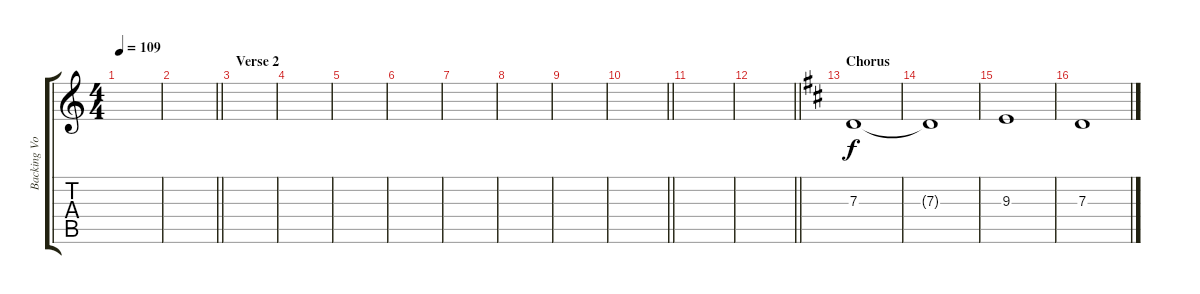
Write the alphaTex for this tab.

\track ("Backing Vocals (Charlotte Hatherley)" "Backing Vo") {instrument flute}
\staff {score tabs}
\tuning (E4 B3 G3 D3 A2 E2) {hide}
\ts (4 4)
\tempo 109
\clef g2
\ks c
|
\barLineRight lightlight
|
\section ("" "Verse 2")
|
|
|
|
|
|
|
\barLineRight lightlight
|
|
\barLineRight lightlight
|
\section ("" "Chorus")
\ks d
7.3.1 |
7.3{t}.1 |
9.3.1 |
7.3.1
